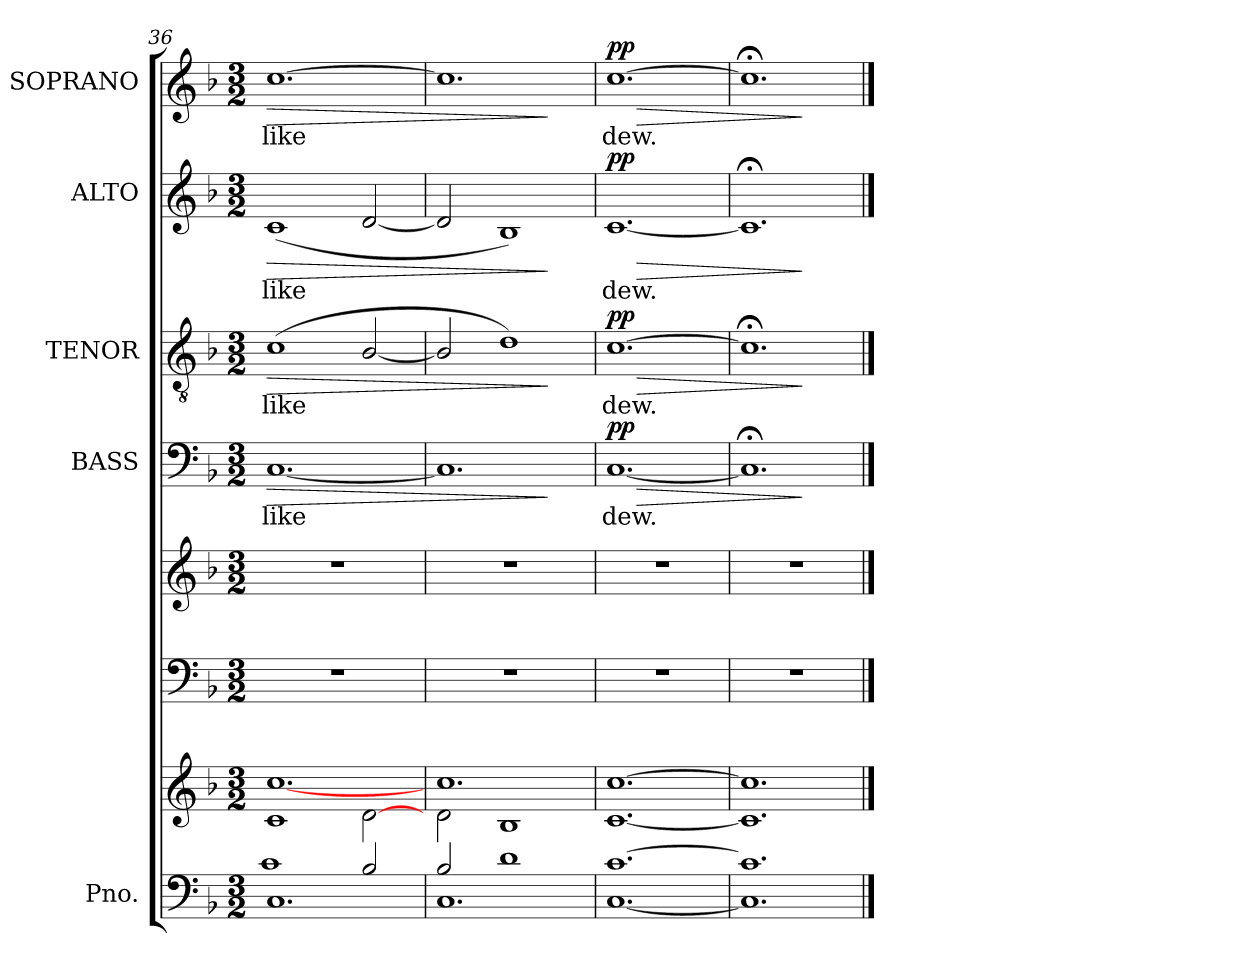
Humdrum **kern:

**kern	**kern	**kern	**kern	**kern	**text	**dynam	**kern	**text	**dynam	**kern	**text	**dynam	**kern	**text	**dynam
*part7	*part7	*part6	*part5	*part4	*part4	*part4	*part3	*part3	*part3	*part2	*part2	*part2	*part1	*part1	*part1
*staff8	*staff7	*staff6	*staff5	*staff4	*staff4	*staff4	*staff3	*staff3	*staff3	*staff2	*staff2	*staff2	*staff1	*staff1	*staff1
*I"Pno.	*	*	*	*I"BASS	*	*	*I"TENOR	*	*	*I"ALTO	*	*	*I"SOPRANO	*	*
*	*	*	*	*I'B.	*	*	*I'T.	*	*	*I'A.	*	*	*I'S.	*	*
*clefF4	*clefG2	*clefF4	*clefG2	*clefF4	*	*	*clefGv2	*	*	*clefG2	*	*	*clefG2	*	*
*k[b-]	*k[b-]	*k[b-]	*k[b-]	*k[b-]	*	*	*k[b-]	*	*	*k[b-]	*	*	*k[b-]	*	*
*F:	*F:	*F:	*F:	*F:	*	*	*F:	*	*	*F:	*	*	*F:	*	*
*M3/2	*M3/2	*M3/2	*M3/2	*M3/2	*	*	*M3/2	*	*	*M3/2	*	*	*M3/2	*	*
=36	=36	=36	=36	=36	=36	=36	=36	=36	=36	=36	=36	=36	=36	=36	=36
*^	*^	*	*	*	*	*	*	*	*	*	*	*	*	*	*
!	!	!	!	!	!	!	!LO:LY:b	!LO:HP:b	!	!LO:LY:b	!LO:HP:b	!	!LO:LY:b	!LO:HP:b	!	!LO:LY:b	!LO:HP:b
1.C	1c	1c	[>1.cc	1.r	1.r	[<1.C	like	>	(<1c	like	>	(>1c	like	>	[>1.cc	like	>
.	2B-/	[<2d\	.	.	.	.	.	.	[<2B-/	.	.	[<2d/	.	.	.	.	.
=37	=37	=37	=37	=37	=37	=37	=37	=37	=37	=37	=37	=37	=37	=37	=37	=37	=37
1.C	2B-/	1.cc	2d\	1.r	1.r	1.C]	.	.	2B-/]	.	.	2d/]	.	.	1.cc]	.	.
.	1d	.	1B-	.	.	.	.	.	1d)	.	.	1B-)	.	.	.	.	.
*v	*v	*	*	*	*	*	*	*	*	*	*	*	*	*	*	*	*
*	*v	*v	*	*	*	*	*	*	*	*	*	*	*	*	*	*
.	.	.	.	.	.	]	.	.	]	.	.	]	.	.	]
=38	=38	=38	=38	=38	=38	=38	=38	=38	=38	=38	=38	=38	=38	=38	=38
!	!	!	!	!	!LO:LY:b	!LO:HP:b	!	!LO:LY:b	!LO:HP:b	!	!LO:LY:b	!LO:HP:b	!	!LO:LY:b	!LO:HP:b
!	!	!	!	!	!	!LO:DY:n=1:a	!	!	!LO:DY:n=1:a	!	!	!LO:DY:n=1:a	!	!	!LO:DY:n=1:a
[<1.C [>1.c	[<1.c [>1.cc	1.r	1.r	[<1.C	dew.	> pp	[>1.c	dew.	> pp	[>1.c	dew.	> pp	[>1.cc	dew.	> pp
=39	=39	=39	=39	=39	=39	=39	=39	=39	=39	=39	=39	=39	=39	=39	=39
1.C] 1.c]	1.c] 1.cc]	1.r	1.r	1.C;]	.	.	1.c;<]	.	.	1.c;]	.	.	1.cc;<]	.	.
.	.	.	.	.	.	]	.	.	]	.	.	]	.	.	]
==	==	==	==	==	==	==	==	==	==	==	==	==	==	==	==
*-	*-	*-	*-	*-	*-	*-	*-	*-	*-	*-	*-	*-	*-	*-	*-
